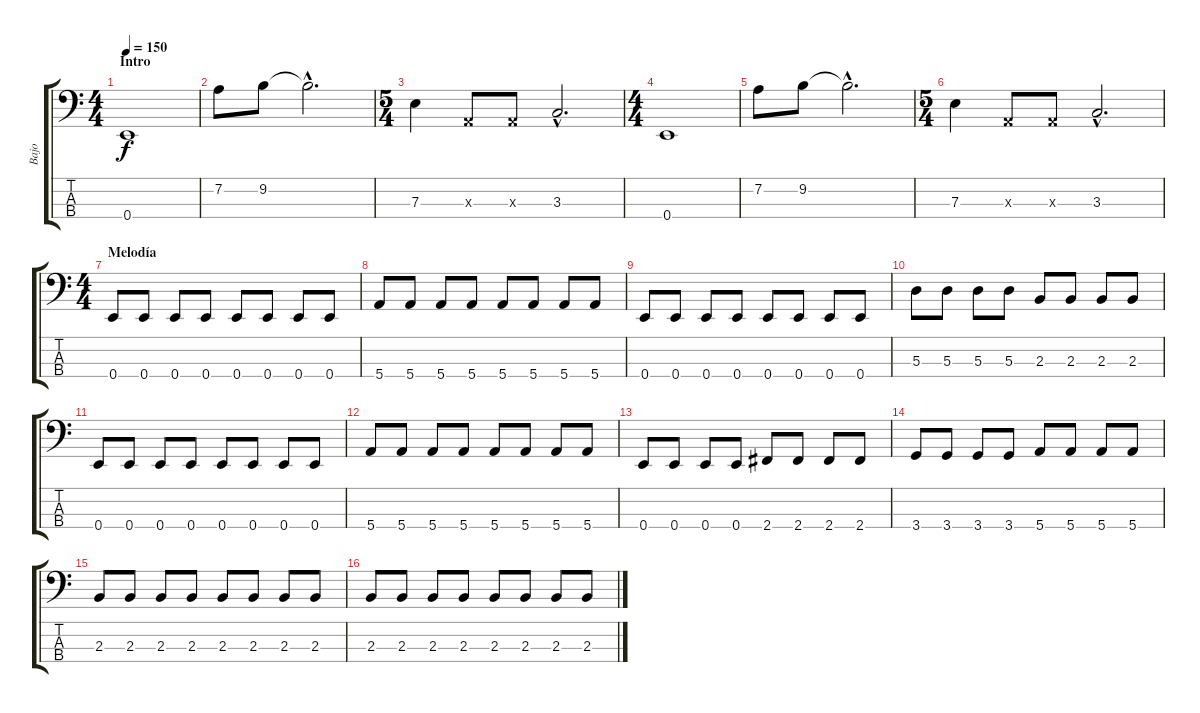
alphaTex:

\track ("Bajo" "Bajo") {instrument electricbassfinger}
\staff {score tabs}
\tuning (G2 D2 A1 E1) {hide}
\ts (4 4)
\section ("" "Intro")
\tempo 150
\clef f4
\ks c
0.4.1{dy f instrument electricbassfinger} |
7.2.8 9.2.8 9.2{hac t}.2{d} |
\ts (5 4)
7.3.4 0.3{x}.8 0.3{x}.8 3.3{hac}.2{d} |
\ts (4 4)
0.4.1 |
7.2.8 9.2.8 9.2{hac t}.2{d} |
\ts (5 4)
7.3.4 0.3{x}.8 0.3{x}.8 3.3{hac}.2{d} |
\ts (4 4)
\section ("" "Melodía")
0.4.8 0.4.8 0.4.8 0.4.8 0.4.8 0.4.8 0.4.8 0.4.8 |
5.4.8 5.4.8 5.4.8 5.4.8 5.4.8 5.4.8 5.4.8 5.4.8 |
0.4.8 0.4.8 0.4.8 0.4.8 0.4.8 0.4.8 0.4.8 0.4.8 |
5.3.8 5.3.8 5.3.8 5.3.8 2.3.8 2.3.8 2.3.8 2.3.8 |
0.4.8 0.4.8 0.4.8 0.4.8 0.4.8 0.4.8 0.4.8 0.4.8 |
5.4.8 5.4.8 5.4.8 5.4.8 5.4.8 5.4.8 5.4.8 5.4.8 |
0.4.8 0.4.8 0.4.8 0.4.8 2.4.8 2.4.8 2.4.8 2.4.8 |
3.4.8 3.4.8 3.4.8 3.4.8 5.4.8 5.4.8 5.4.8 5.4.8 |
2.3.8 2.3.8 2.3.8 2.3.8 2.3.8 2.3.8 2.3.8 2.3.8 |
2.3.8 2.3.8 2.3.8 2.3.8 2.3.8 2.3.8 2.3.8 2.3.8
